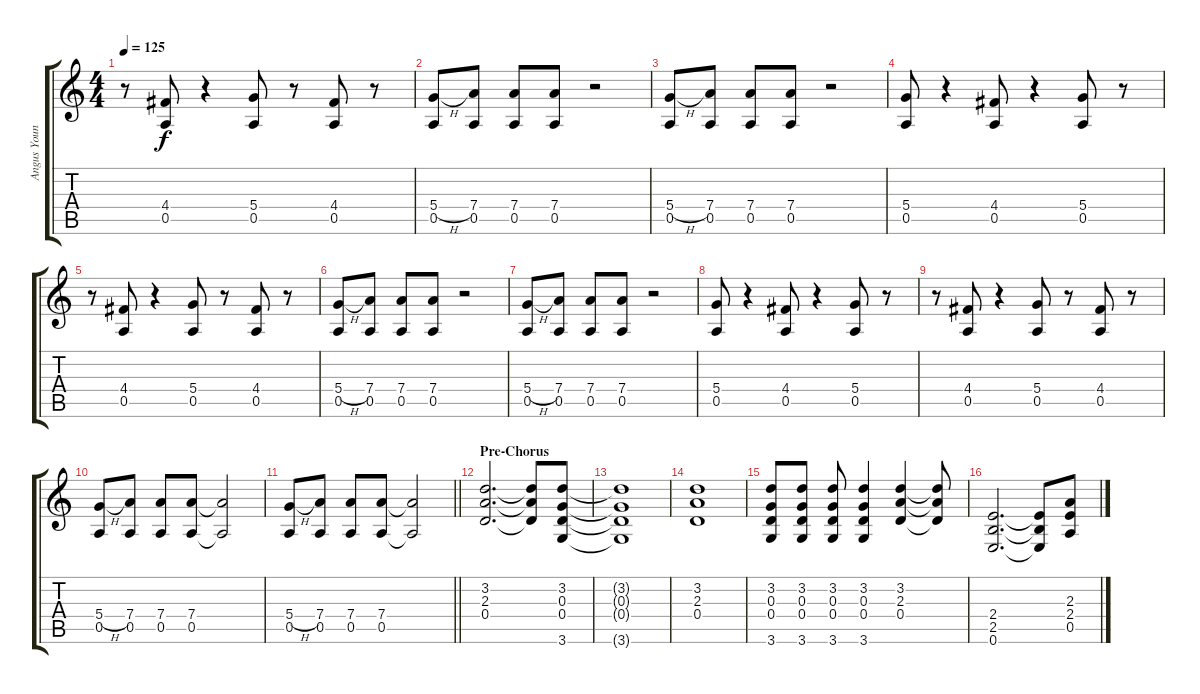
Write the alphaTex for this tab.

\track ("Angus Young" "Angus Youn") {instrument distortionguitar}
\staff {score tabs}
\tuning (E4 B3 G3 D3 A2 E2) {hide}
\ts (4 4)
\tempo 125
\clef g2
\ks c
r.8{dy f} (4.4 0.5).8 r.4 (5.4 0.5).8 r.8 (4.4 0.5).8 r.8 |
(5.4{h} 0.5).8 (7.4 0.5).8 (7.4 0.5).8 (7.4 0.5).8 r.2 |
(5.4{h} 0.5).8 (7.4 0.5).8 (7.4 0.5).8 (7.4 0.5).8 r.2 |
(5.4 0.5).8 r.4 (4.4 0.5).8 r.4 (5.4 0.5).8 r.8 |
r.8 (4.4 0.5).8 r.4 (5.4 0.5).8 r.8 (4.4 0.5).8 r.8 |
(5.4{h} 0.5).8 (7.4 0.5).8 (7.4 0.5).8 (7.4 0.5).8 r.2 |
(5.4{h} 0.5).8 (7.4 0.5).8 (7.4 0.5).8 (7.4 0.5).8 r.2 |
(5.4 0.5).8 r.4 (4.4 0.5).8 r.4 (5.4 0.5).8 r.8 |
r.8 (4.4 0.5).8 r.4 (5.4 0.5).8 r.8 (4.4 0.5).8 r.8 |
(5.4{h} 0.5).8 (7.4 0.5).8 (7.4 0.5).8 (7.4 0.5).8 (7.4{t} 0.5{t}).2 |
\barLineRight lightlight
(5.4{h} 0.5).8 (7.4 0.5).8 (7.4 0.5).8 (7.4 0.5).8 (7.4{t} 0.5{t}).2 |
\section ("" "Pre-Chorus")
(3.2 2.3 0.4).2{d} (3.2{t} 2.3{t} 0.4{t}).8 (3.2 0.3 0.4 3.6).8 |
(3.2{t} 0.3{t} 0.4{t} 3.6{t}).1 |
(3.2 2.3 0.4).1 |
(3.2 0.3 0.4 3.6).8 (3.2 0.3 0.4 3.6).8 (3.2 0.3 0.4 3.6).8 (3.2 0.3 0.4 3.6).4 (3.2 2.3 0.4).4 (3.2{t} 2.3{t} 0.4{t}).8 |
(2.4 2.5 0.6).2{d} (2.4{t} 2.5{t} 0.6{t}).8 (2.3 2.4 0.5).8
